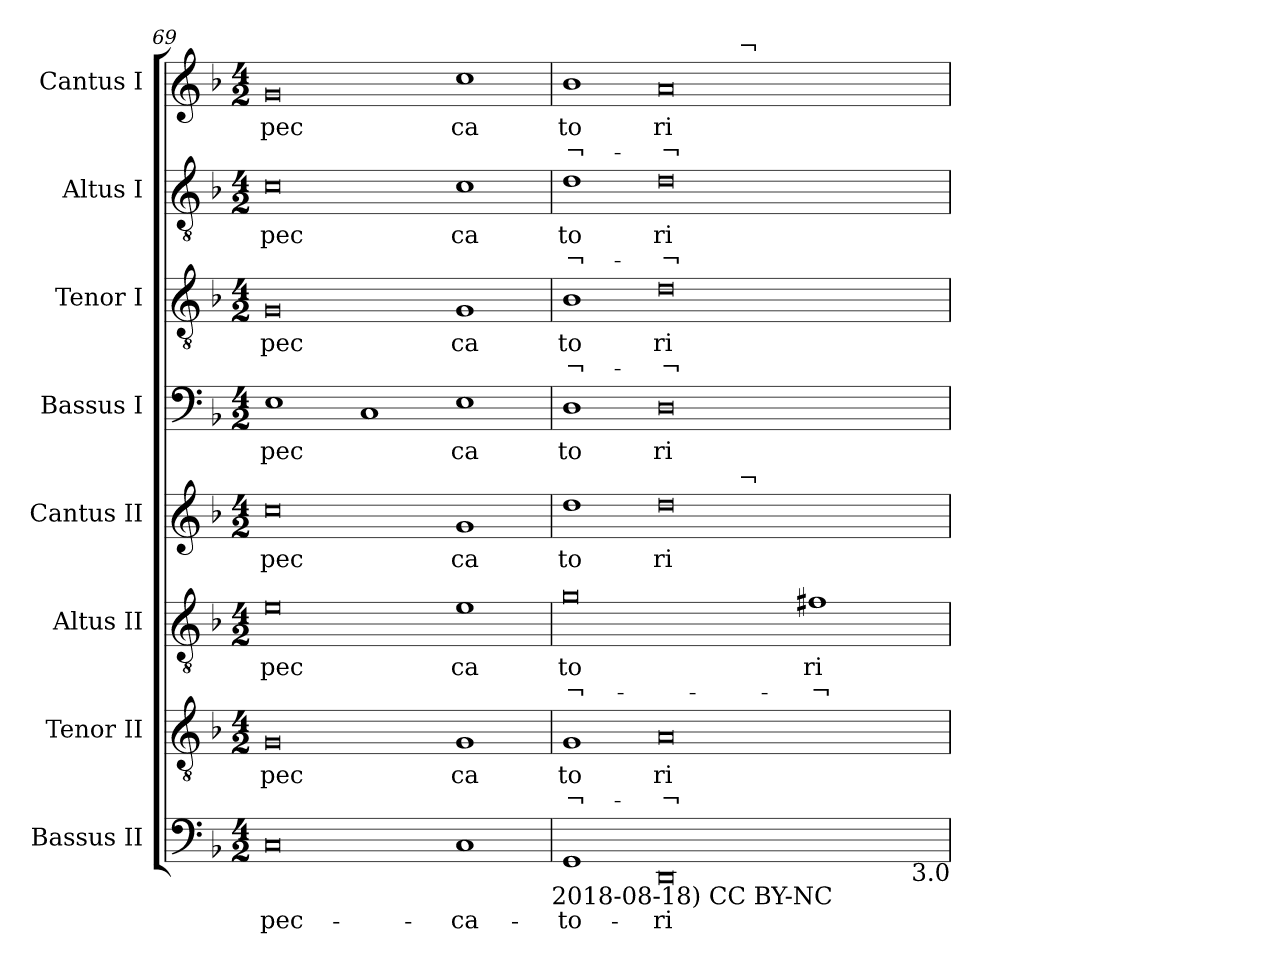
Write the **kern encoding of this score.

**kern	**text	**kern	**text	**text	**kern	**text	**text	**kern	**text	**kern	**text	**kern	**text	**text	**kern	**text	**text	**kern	**text	**text
*part8	*part8	*part7	*part7	*part7	*part6	*part6	*part6	*part5	*part5	*part4	*part4	*part3	*part3	*part3	*part2	*part2	*part2	*part1	*part1	*part1
*staff8	*staff8	*staff7	*staff7	*staff7	*staff6	*staff6	*staff6	*staff5	*staff5	*staff4	*staff4	*staff3	*staff3	*staff3	*staff2	*staff2	*staff2	*staff1	*staff1	*staff1
*I"Bassus II	*	*I"Tenor II	*	*	*I"Altus II	*	*	*I"Cantus II	*	*I"Bassus I	*	*I"Tenor I	*	*	*I"Altus I	*	*	*I"Cantus I	*	*
*clefF4	*	*clefGv2	*	*	*clefGv2	*	*	*clefG2	*	*clefF4	*	*clefGv2	*	*	*clefGv2	*	*	*clefG2	*	*
*ITrd-3c-5	*	*ITrd-3c-5	*	*	*ITrd-3c-5	*	*	*	*	*ITrd-3c-5	*	*ITrd-3c-5	*	*	*ITrd-3c-5	*	*	*	*	*
*k[b-e-]	*	*k[b-e-]	*	*	*k[b-e-]	*	*	*k[b-]	*	*k[b-e-]	*	*k[b-e-]	*	*	*k[b-e-]	*	*	*k[b-]	*	*
*B-:	*	*B-:	*	*	*B-:	*	*	*F:	*	*B-:	*	*B-:	*	*	*B-:	*	*	*F:	*	*
*M4/2	*	*M4/2	*	*	*M4/2	*	*	*M4/2	*	*M4/2	*	*M4/2	*	*	*M4/2	*	*	*M4/2	*	*
=69	=69	=69	=69	=69	=69	=69	=69	=69	=69	=69	=69	=69	=69	=69	=69	=69	=69	=69	=69	=69
!	!LO:LY:b:cj	!	!LO:LY:b:cj	!	!	!LO:LY:b:cj	!	!	!LO:LY:b:cj	!	!LO:LY:b:cj	!	!LO:LY:b:cj	!	!	!LO:LY:b:cj	!	!	!LO:LY:b:cj	!
0F	pec-	0c	pec	.	0a	pec	.	0cc	pec	1A	pec	0c	pec	.	0f	pec	.	0g	pec	.
.	.	.	.	.	.	.	.	.	.	1F	.	.	.	.	.	.	.	.	.	.
!	!LO:LY:b:cj	!	!LO:LY:b:cj	!	!	!LO:LY:b:cj	!	!	!LO:LY:b:cj	!	!LO:LY:b:cj	!	!LO:LY:b:cj	!	!	!LO:LY:b:cj	!	!	!LO:LY:b:cj	!
1F	-ca-	1c	ca	.	1a	ca	.	1g	ca	1A	ca	1c	ca	.	1f	ca	.	1cc	ca	.
!LO:TX:b:t=2018-08-18) CC BY-NC	!	!	!	!	!	!	!	!	!	!	!	!	!	!	!	!	!	!	!	!
=70	=70	=70	=70	=70	=70	=70	=70	=70	=70	=70	=70	=70	=70	=70	=70	=70	=70	=70	=70	=70
!	!	!	!	!	!	!	!	!	!	!	!	!	!	!	!	!	!	!LO:TX:a:t=¬	!	!
!	!	!	!	!	!	!	!	!LO:TX:a:t=¬	!	!	!	!	!	!	!	!	!	!	!	!
!	!LO:LY:b:cj	!	!LO:LY:b:cj	!LO:LY:b:cj	!	!LO:LY:b:cj	!LO:LY:b:cj	!	!LO:LY:b:cj	!	!LO:LY:b:cj	!	!LO:LY:b:cj	!LO:LY:b:cj	!	!LO:LY:b:cj	!LO:LY:b:cj	!	!LO:LY:b:cj	!LO:LY:b:cj
*	*	*	*	*	*	*	*	*^	*	*	*	*	*	*	*	*	*	*^	*	*
1C	-to-	1c	to	¬-	0cc	to	¬-	1dd	1ryy	to	1G	to	1e-	to	¬-	1g	to	¬-	1b-	1ryy	to	¬-
!	!LO:LY:b:cj	!	!LO:LY:b:cj	!LO:LY:b	!	!	!	!	!	!LO:LY:b:cj	!	!LO:LY:b:cj	!	!LO:LY:b:cj	!LO:LY:b	!	!LO:LY:b:cj	!LO:LY:b	!	!	!LO:LY:b:cj	!LO:LY:b
0GG	-ri-	0d	-ri	¬-	.	.	.	0dd	4ryy	ri	0G	ri	0g	-ri	¬-	0g	-ri	¬-	0a	4ryy	-ri	¬-
.	.	.	.	.	.	.	.	.	8ryy	.	.	.	.	.	.	.	.	.	.	8ryy	.	.
.	.	.	.	.	.	.	.	.	32ryy	.	.	.	.	.	.	.	.	.	.	32ryy	.	.
!	!	!	!	!	!	!	!	!	!	!	!	!	!	!	!	!	!	!	!	!LO:TX:a:t=¬	!	!
!	!	!	!	!	!	!	!	!	!LO:TX:a:t=¬	!	!	!	!	!	!	!	!	!	!	!	!	!
.	.	.	.	.	.	.	.	.	1ryy	.	.	.	.	.	.	.	.	.	.	1ryy	.	.
!	!	!	!	!	!	!LO:LY:b:cj	!LO:LY:b:rj	!	!	!	!	!	!	!	!	!	!	!	!	!	!	!
.	.	.	.	.	1bn	-ri	¬-	.	.	.	.	.	.	.	.	.	.	.	.	.	.	.
.	.	.	.	.	.	.	.	.	2ryy	.	.	.	.	.	.	.	.	.	.	2ryy	.	.
.	.	.	.	.	.	.	.	.	16.ryy	.	.	.	.	.	.	.	.	.	.	16.ryy	.	.
!LO:TX:b:t=3.0	!	!	!	!	!	!	!	!	!	!	!	!	!	!	!	!	!	!	!	!	!	!
*	*	*	*	*	*	*	*	*v	*v	*	*	*	*	*	*	*	*	*	*v	*v	*	*
=	=	=	=	=	=	=	=	=	=	=	=	=	=	=	=	=	=	=	=	=
*-	*-	*-	*-	*-	*-	*-	*-	*-	*-	*-	*-	*-	*-	*-	*-	*-	*-	*-	*-	*-
